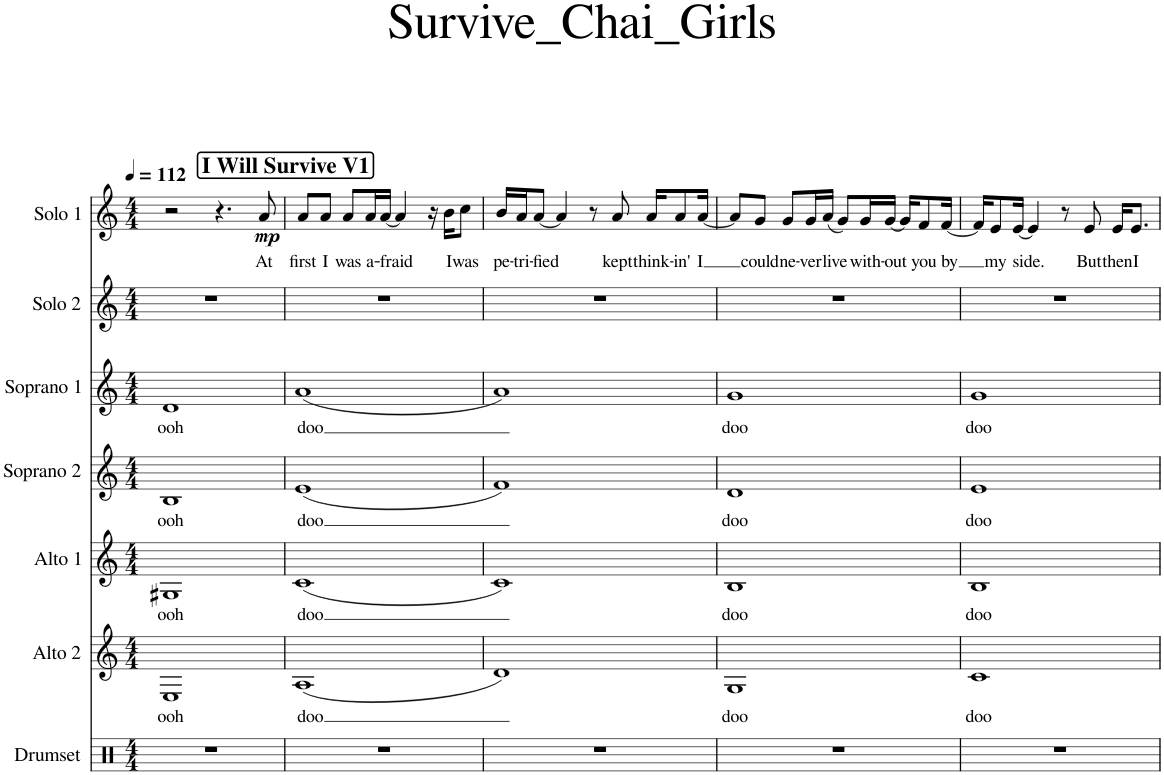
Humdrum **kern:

**kern	**kern	**text	**kern	**text	**kern	**text	**kern	**text	**kern	**kern	**text	**dynam
*part7	*part6	*part6	*part5	*part5	*part4	*part4	*part3	*part3	*part2	*part1	*part1	*part1
*staff7	*staff6	*staff6	*staff5	*staff5	*staff4	*staff4	*staff3	*staff3	*staff2	*staff1	*staff1	*staff1
*I"Drumset	*I"Alto 2	*	*I"Alto 1	*	*I"Soprano 2	*	*I"Soprano 1	*	*I"Solo 2	*I"Solo 1	*	*
*I'Drs.	*I'A2.	*	*I'A1.	*	*I'S2	*	*I'S1	*	*I'Solo 2	*I'Solo 1	*	*
*clefX	*clefG2	*	*clefG2	*	*clefG2	*	*clefG2	*	*clefG2	*clefG2	*	*
*k[]	*k[]	*	*k[]	*	*k[]	*	*k[]	*	*k[]	*k[]	*	*
*M4/4	*M4/4	*	*M4/4	*	*M4/4	*	*M4/4	*	*M4/4	*M4/4	*	*
*MM112	*MM112	*	*MM112	*	*MM112	*	*MM112	*	*MM112	*MM112	*	*
=1	=1	=1	=1	=1	=1	=1	=1	=1	=1	=1	=1	=1
!	!	!LO:LY:b	!	!LO:LY:b	!	!LO:LY:b	!	!LO:LY:b	!	!	!	!
1r	1E	ooh	1G#X	ooh	1B	ooh	1d	ooh	1r	2r	.	.
.	.	.	.	.	.	.	.	.	.	4.r	.	.
!	!	!	!	!	!	!	!	!	!	!	!LO:LY:b	!LO:DY:b
.	.	.	.	.	.	.	.	.	.	8a/	At	mp
!!LO:REH:place=s1:a:B:cj:fs=14:t=I Will Survive V1
=2	=2	=2	=2	=2	=2	=2	=2	=2	=2	=2	=2	=2
!	!	!LO:LY:b	!	!LO:LY:b	!	!LO:LY:b	!	!LO:LY:b	!	!	!LO:LY:b	!
1r	(1A	doo	(1c	doo	(1e	doo	(1a	doo	1r	8a/L	first	.
!	!	!	!	!	!	!	!	!	!	!	!LO:LY:b	!
.	.	.	.	.	.	.	.	.	.	8a/J	I	.
!	!	!	!	!	!	!	!	!	!	!	!LO:LY:b	!
.	.	.	.	.	.	.	.	.	.	8a/L	was	.
!	!	!	!	!	!	!	!	!	!	!	!LO:LY:b	!
.	.	.	.	.	.	.	.	.	.	16a/L	a-	.
!	!	!	!	!	!	!	!	!	!	!	!LO:LY:b	!
.	.	.	.	.	.	.	.	.	.	[16a/JJ	-fraid	.
.	.	.	.	.	.	.	.	.	.	4a/]	.	.
.	.	.	.	.	.	.	.	.	.	16r	.	.
!	!	!	!	!	!	!	!	!	!	!	!LO:LY:b	!
.	.	.	.	.	.	.	.	.	.	16b\KL	I	.
!	!	!	!	!	!	!	!	!	!	!	!LO:LY:b	!
.	.	.	.	.	.	.	.	.	.	8cc\J	was	.
=3	=3	=3	=3	=3	=3	=3	=3	=3	=3	=3	=3	=3
!	!	!	!	!	!	!	!	!	!	!	!LO:LY:b	!
1r	1d)	.	1c)	.	1f)	.	1a)	.	1r	16b/LL	pe-	.
!	!	!	!	!	!	!	!	!	!	!	!LO:LY:b	!
.	.	.	.	.	.	.	.	.	.	16a/J	-tri-	.
!	!	!	!	!	!	!	!	!	!	!	!LO:LY:b	!
.	.	.	.	.	.	.	.	.	.	[8a/J	-fied	.
.	.	.	.	.	.	.	.	.	.	4a/]	.	.
.	.	.	.	.	.	.	.	.	.	8r	.	.
!	!	!	!	!	!	!	!	!	!	!	!LO:LY:b	!
.	.	.	.	.	.	.	.	.	.	8a/	kept	.
!	!	!	!	!	!	!	!	!	!	!	!LO:LY:b	!
.	.	.	.	.	.	.	.	.	.	16a/KL	think-	.
!	!	!	!	!	!	!	!	!	!	!	!LO:LY:b	!
.	.	.	.	.	.	.	.	.	.	8a/	-in'	.
!	!	!	!	!	!	!	!	!	!	!	!LO:LY:b	!
.	.	.	.	.	.	.	.	.	.	[16a/Jk	I	.
=4	=4	=4	=4	=4	=4	=4	=4	=4	=4	=4	=4	=4
!	!	!LO:LY:b	!	!LO:LY:b	!	!LO:LY:b	!	!LO:LY:b	!	!	!	!
1r	1G	doo	1B	doo	1d	doo	1g	doo	1r	8a/L]	.	.
!	!	!	!	!	!	!	!	!	!	!	!LO:LY:b	!
.	.	.	.	.	.	.	.	.	.	8g/J	could	.
!	!	!	!	!	!	!	!	!	!	!	!LO:LY:b	!
.	.	.	.	.	.	.	.	.	.	8g/L	ne-	.
!	!	!	!	!	!	!	!	!	!	!	!LO:LY:b	!
.	.	.	.	.	.	.	.	.	.	16g/L	-ver	.
!	!	!	!	!	!	!	!	!	!	!	!LO:LY:b	!
.	.	.	.	.	.	.	.	.	.	(16a/JJ	live	.
.	.	.	.	.	.	.	.	.	.	8g/L)	.	.
!	!	!	!	!	!	!	!	!	!	!	!LO:LY:b	!
.	.	.	.	.	.	.	.	.	.	16g/L	with-	.
!	!	!	!	!	!	!	!	!	!	!	!LO:LY:b	!
.	.	.	.	.	.	.	.	.	.	[16g/JJ	-out	.
.	.	.	.	.	.	.	.	.	.	16g/KL]	.	.
!	!	!	!	!	!	!	!	!	!	!	!LO:LY:b	!
.	.	.	.	.	.	.	.	.	.	8f/	you	.
!	!	!	!	!	!	!	!	!	!	!	!LO:LY:b	!
.	.	.	.	.	.	.	.	.	.	[16f/Jk	by	.
=5	=5	=5	=5	=5	=5	=5	=5	=5	=5	=5	=5	=5
!	!	!LO:LY:b	!	!LO:LY:b	!	!LO:LY:b	!	!LO:LY:b	!	!	!	!
1r	1c	doo	1B	doo	1e	doo	1g	doo	1r	16f/KL]	.	.
!	!	!	!	!	!	!	!	!	!	!	!LO:LY:b	!
.	.	.	.	.	.	.	.	.	.	8e/	my	.
!	!	!	!	!	!	!	!	!	!	!	!LO:LY:b	!
.	.	.	.	.	.	.	.	.	.	[16e/Jk	side.	.
.	.	.	.	.	.	.	.	.	.	4e/]	.	.
.	.	.	.	.	.	.	.	.	.	8r	.	.
!	!	!	!	!	!	!	!	!	!	!	!LO:LY:b	!
.	.	.	.	.	.	.	.	.	.	8e/	But	.
!	!	!	!	!	!	!	!	!	!	!	!LO:LY:b	!
.	.	.	.	.	.	.	.	.	.	16e/KL	then	.
!	!	!	!	!	!	!	!	!	!	!	!LO:LY:b	!
.	.	.	.	.	.	.	.	.	.	8.e/J	I	.
=	=	=	=	=	=	=	=	=	=	=	=	=
*-	*-	*-	*-	*-	*-	*-	*-	*-	*-	*-	*-	*-
